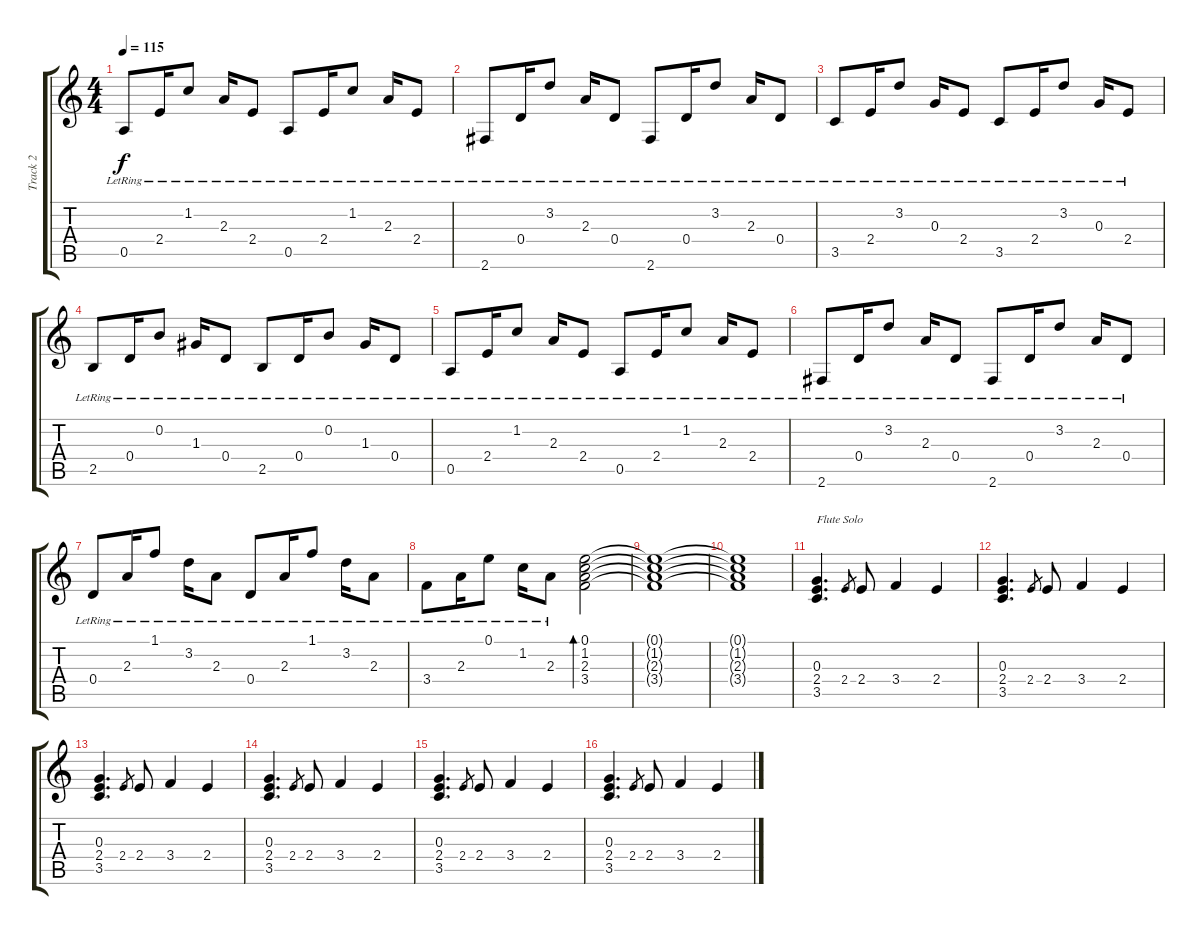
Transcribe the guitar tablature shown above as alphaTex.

\track ("Track 2" "Track 2") {instrument acousticguitarsteel}
\staff {score tabs}
\tuning (E4 B3 G3 D3 A2 E2) {hide}
\ts (4 4)
\tempo 115
\clef g2
\ks c
0.5{lr}.8{dy f} 2.4{lr}.16 1.2{lr}.8 2.3{lr}.16 2.4{lr}.8 0.5{lr}.8 2.4{lr}.16 1.2{lr}.8 2.3{lr}.16 2.4{lr}.8 |
2.6{lr}.8 0.4{lr}.16 3.2{lr}.8 2.3{lr}.16 0.4{lr}.8 2.6{lr}.8 0.4{lr}.16 3.2{lr}.8 2.3{lr}.16 0.4{lr}.8 |
3.5{lr}.8 2.4{lr}.16 3.2{lr}.8 0.3{lr}.16 2.4{lr}.8 3.5{lr}.8 2.4{lr}.16 3.2{lr}.8 0.3{lr}.16 2.4{lr}.8 |
2.5{lr}.8 0.4{lr}.16 0.2{lr}.8 1.3{lr}.16 0.4{lr}.8 2.5{lr}.8 0.4{lr}.16 0.2{lr}.8 1.3{lr}.16 0.4{lr}.8 |
0.5{lr}.8 2.4{lr}.16 1.2{lr}.8 2.3{lr}.16 2.4{lr}.8 0.5{lr}.8 2.4{lr}.16 1.2{lr}.8 2.3{lr}.16 2.4{lr}.8 |
2.6{lr}.8 0.4{lr}.16 3.2{lr}.8 2.3{lr}.16 0.4{lr}.8 2.6{lr}.8 0.4{lr}.16 3.2{lr}.8 2.3{lr}.16 0.4{lr}.8 |
0.4{lr}.8 2.3{lr}.16 1.1{lr}.8 3.2{lr}.16 2.3{lr}.8 0.4{lr}.8 2.3{lr}.16 1.1{lr}.8 3.2{lr}.16 2.3{lr}.8 |
3.4{lr}.8 2.3{lr}.16 0.1{lr}.8 1.2{lr}.16 2.3{lr}.8 (0.1 1.2 2.3 3.4).2{bd 240} |
(0.1{t} 1.2{t} 2.3{t} 3.4{t}).1 |
(0.1{t} 1.2{t} 2.3{t} 3.4{t}).1 |
(0.3 2.4 3.5).4{d txt "Flute Solo"} 2.4.8{gr} 2.4.8 3.4.4 2.4.4 |
(0.3 2.4 3.5).4{d} 2.4.8{gr} 2.4.8 3.4.4 2.4.4 |
(0.3 2.4 3.5).4{d} 2.4.8{gr} 2.4.8 3.4.4 2.4.4 |
(0.3 2.4 3.5).4{d} 2.4.8{gr} 2.4.8 3.4.4 2.4.4 |
(0.3 2.4 3.5).4{d} 2.4.8{gr} 2.4.8 3.4.4 2.4.4 |
(0.3 2.4 3.5).4{d} 2.4.8{gr} 2.4.8 3.4.4 2.4.4
